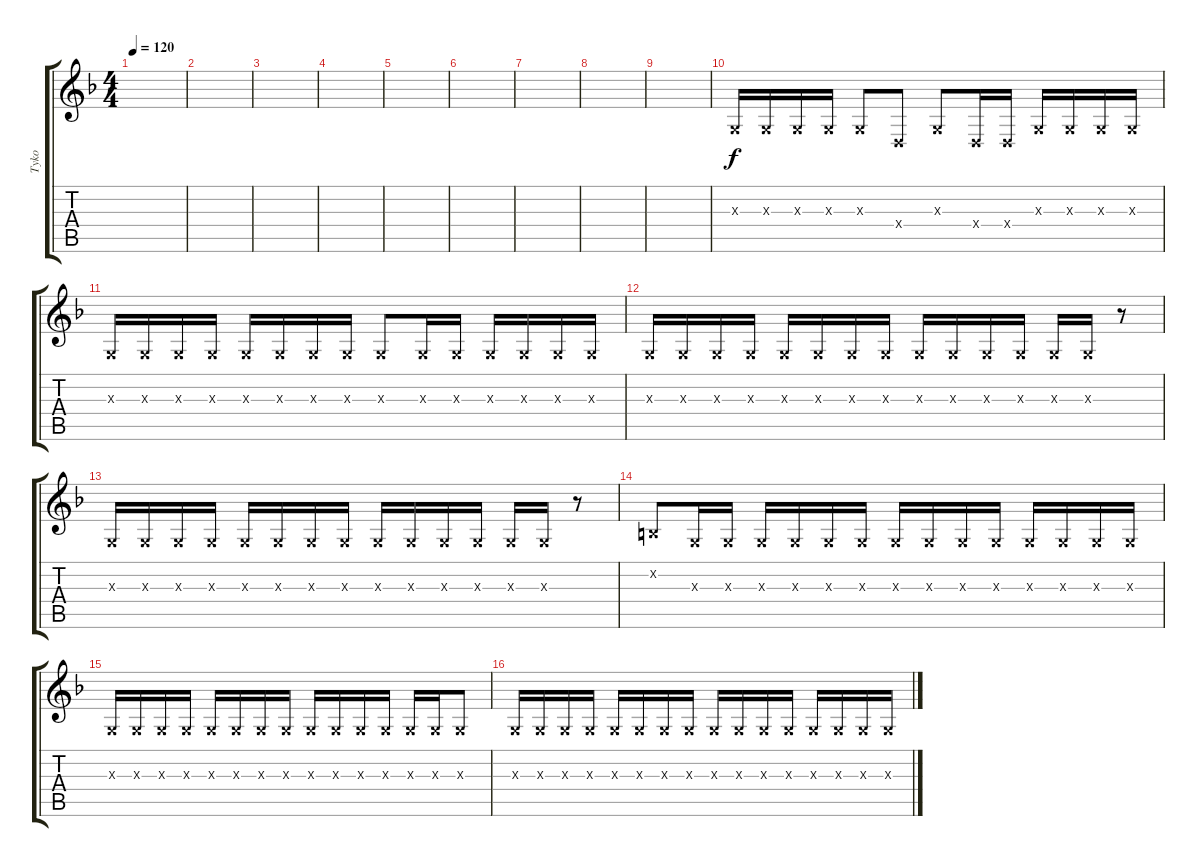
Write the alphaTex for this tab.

\track ("Tyko" "Tyko") {instrument voiceoohs}
\staff {score tabs}
\tuning (E4 B3 G3 D3 A2 E2) {hide}
\ts (4 4)
\tempo 120
\clef g2
\ks f
|
|
|
|
|
|
|
|
|
0.3{x}.16 0.3{x}.16 0.3{x}.16 0.3{x}.16 0.3{x}.8 0.4{x}.8 0.3{x}.8 0.4{x}.16 0.4{x}.16 0.3{x}.16 0.3{x}.16 0.3{x}.16 0.3{x}.16 |
0.3{x}.16 0.3{x}.16 0.3{x}.16 0.3{x}.16 0.3{x}.16 0.3{x}.16 0.3{x}.16 0.3{x}.16 0.3{x}.8 0.3{x}.16 0.3{x}.16 0.3{x}.16 0.3{x}.16 0.3{x}.16 0.3{x}.16 |
0.3{x}.16 0.3{x}.16 0.3{x}.16 0.3{x}.16 0.3{x}.16 0.3{x}.16 0.3{x}.16 0.3{x}.16 0.3{x}.16 0.3{x}.16 0.3{x}.16 0.3{x}.16 0.3{x}.16 0.3{x}.16 r.8 |
0.3{x}.16 0.3{x}.16 0.3{x}.16 0.3{x}.16 0.3{x}.16 0.3{x}.16 0.3{x}.16 0.3{x}.16 0.3{x}.16 0.3{x}.16 0.3{x}.16 0.3{x}.16 0.3{x}.16 0.3{x}.16 r.8 |
0.2{x}.8 0.3{x}.16 0.3{x}.16 0.3{x}.16 0.3{x}.16 0.3{x}.16 0.3{x}.16 0.3{x}.16 0.3{x}.16 0.3{x}.16 0.3{x}.16 0.3{x}.16 0.3{x}.16 0.3{x}.16 0.3{x}.16 |
0.3{x}.16 0.3{x}.16 0.3{x}.16 0.3{x}.16 0.3{x}.16 0.3{x}.16 0.3{x}.16 0.3{x}.16 0.3{x}.16 0.3{x}.16 0.3{x}.16 0.3{x}.16 0.3{x}.16 0.3{x}.16 0.3{x}.8 |
0.3{x}.16 0.3{x}.16 0.3{x}.16 0.3{x}.16 0.3{x}.16 0.3{x}.16 0.3{x}.16 0.3{x}.16 0.3{x}.16 0.3{x}.16 0.3{x}.16 0.3{x}.16 0.3{x}.16 0.3{x}.16 0.3{x}.16 0.3{x}.16
